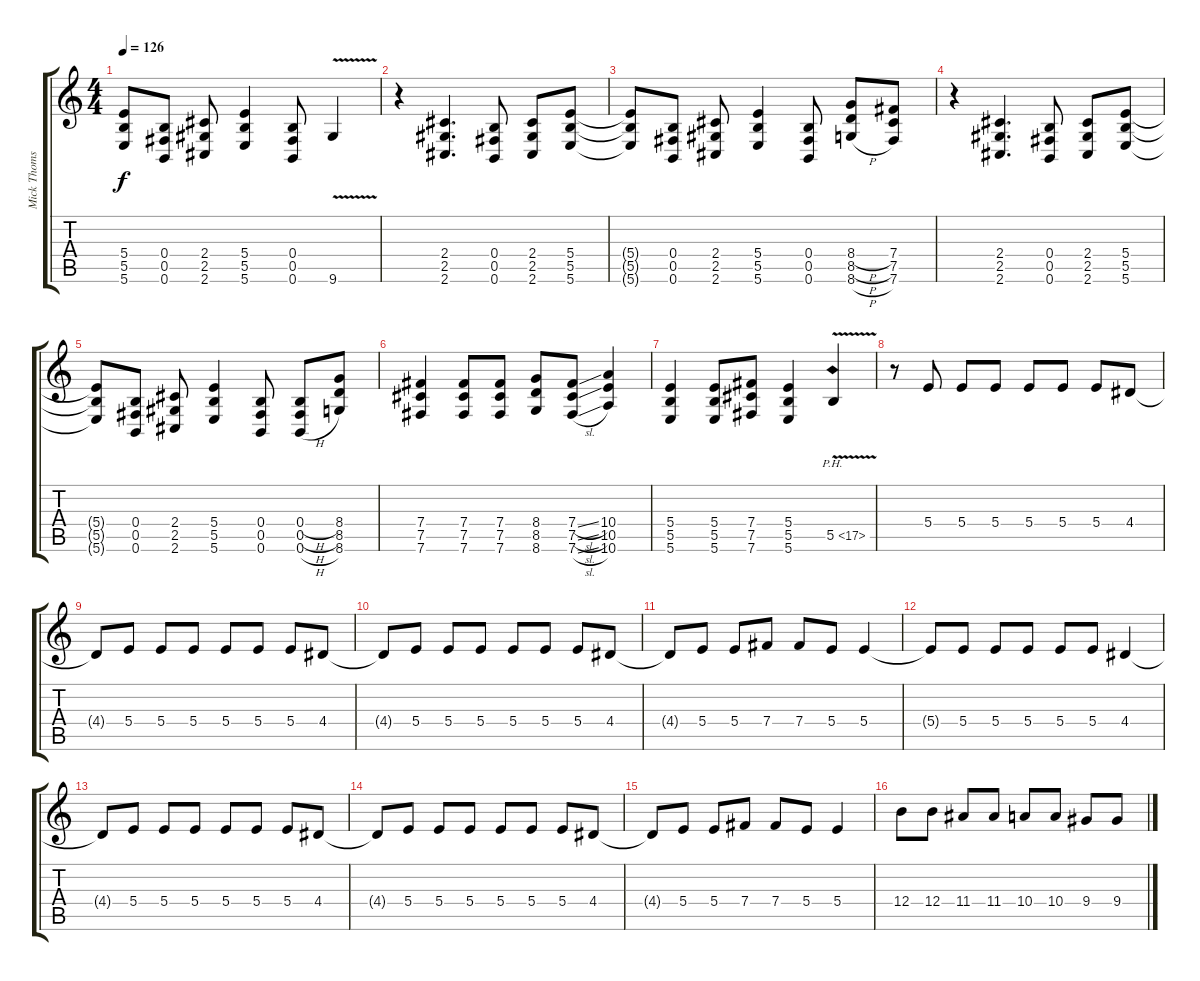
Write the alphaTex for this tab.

\track ("Mick Thomson" "Mick Thoms") {instrument distortionguitar}
\staff {score tabs}
\tuning (Db4 Ab3 E3 B2 Gb2 B1) {hide}
\ts (4 4)
\tempo 126
\clef g2
\ks c
(5.4{t} 5.5{t} 5.6{t}).8{dy f} (0.4 0.5 0.6).8 (2.4 2.5 2.6).8 (5.4 5.5 5.6).4 (0.4 0.5 0.6).8 9.6{v}.4 |
r.4 (2.4 2.5 2.6).4{d} (0.4 0.5 0.6).8 (2.4 2.5 2.6).8 (5.4 5.5 5.6).8 |
(5.4{t} 5.5{t} 5.6{t}).8 (0.4 0.5 0.6).8 (2.4 2.5 2.6).8 (5.4 5.5 5.6).4 (0.4 0.5 0.6).8 (8.4{h} 8.5{h} 8.6{h}).8 (7.4 7.5 7.6).8 |
r.4 (2.4 2.5 2.6).4{d} (0.4 0.5 0.6).8 (2.4 2.5 2.6).8 (5.4 5.5 5.6).8 |
(5.4{t} 5.5{t} 5.6{t}).8 (0.4 0.5 0.6).8 (2.4 2.5 2.6).8 (5.4 5.5 5.6).4 (0.4 0.5 0.6).8 (0.4{h} 0.5{h} 0.6{h}).8 (8.4 8.5 8.6).8 |
(7.4 7.5 7.6).4 (7.4 7.5 7.6).8 (7.4 7.5 7.6).8 (8.4 8.5 8.6).8 (7.4{sl} 7.5{sl} 7.6{sl}).8 (10.4 10.5 10.6).4 |
(5.4 5.5 5.6).4 (5.4 5.5 5.6).8 (7.4 7.5 7.6).8 (5.4 5.5 5.6).4 5.5{ph 12 v}.4 |
r.8 5.4.8 5.4.8 5.4.8 5.4.8 5.4.8 5.4.8 4.4.8 |
4.4{t}.8 5.4.8 5.4.8 5.4.8 5.4.8 5.4.8 5.4.8 4.4.8 |
4.4{t}.8 5.4.8 5.4.8 5.4.8 5.4.8 5.4.8 5.4.8 4.4.8 |
4.4{t}.8 5.4.8 5.4.8 7.4.8 7.4.8 5.4.8 5.4.4 |
5.4{t}.8 5.4.8 5.4.8 5.4.8 5.4.8 5.4.8 4.4.4 |
4.4{t}.8 5.4.8 5.4.8 5.4.8 5.4.8 5.4.8 5.4.8 4.4.8 |
4.4{t}.8 5.4.8 5.4.8 5.4.8 5.4.8 5.4.8 5.4.8 4.4.8 |
4.4{t}.8 5.4.8 5.4.8 7.4.8 7.4.8 5.4.8 5.4.4 |
12.4.8 12.4.8 11.4.8 11.4.8 10.4.8 10.4.8 9.4.8 9.4.8
